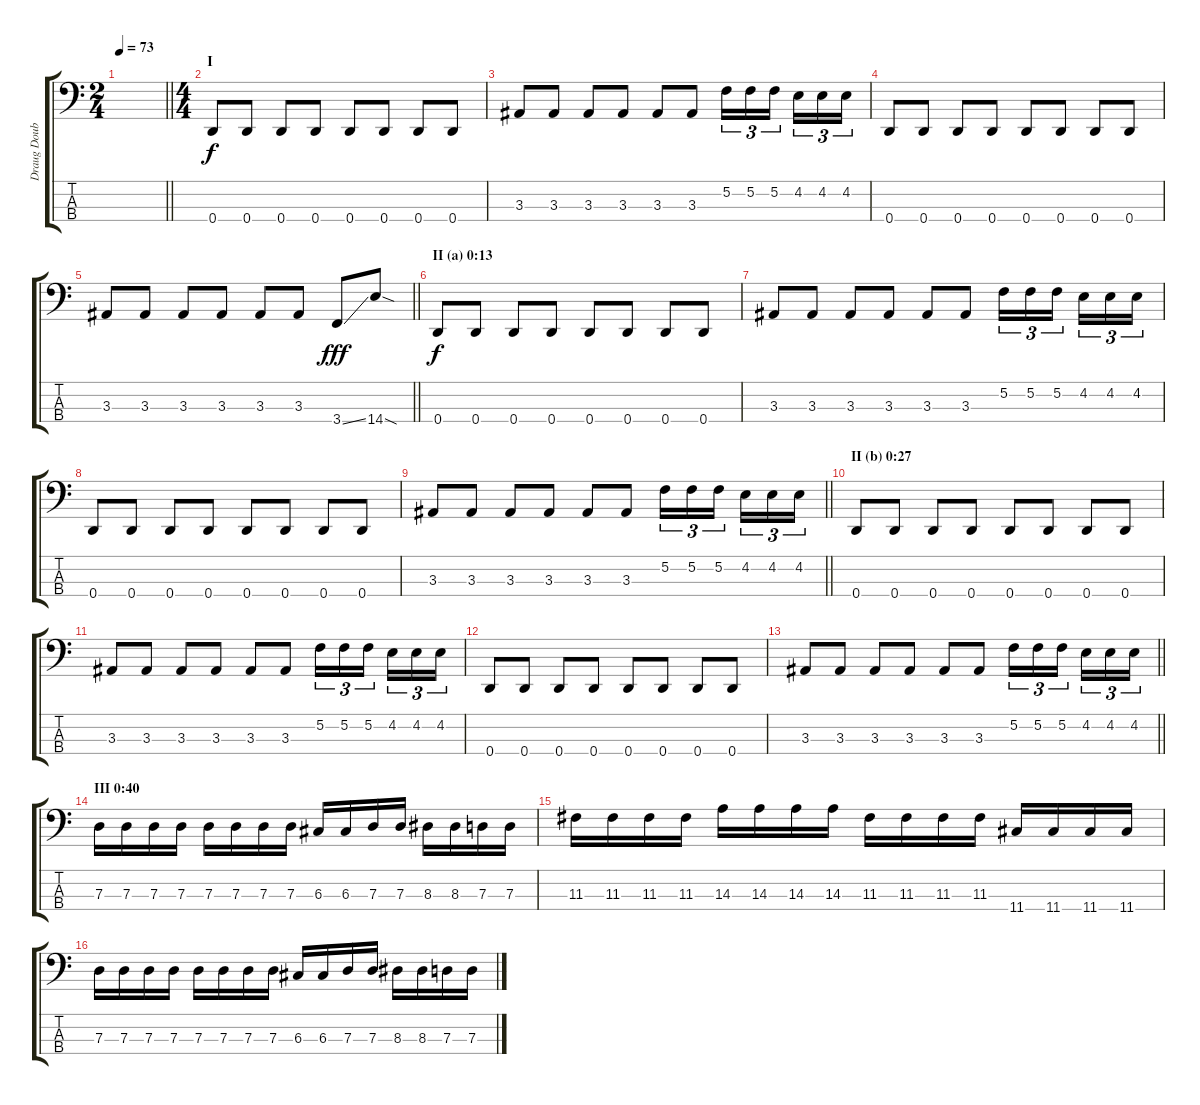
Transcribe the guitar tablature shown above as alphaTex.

\track ("Draug Double" "Draug Doub") {instrument electricbasspick}
\staff {score tabs}
\tuning (F2 C2 G1 D1) {hide}
\ts (2 4)
\tempo 73
\clef f4
\barLineRight lightlight
\ks c
|
\ts (4 4)
\section ("" "I")
0.4.8 0.4.8 0.4.8 0.4.8 0.4.8 0.4.8 0.4.8 0.4.8 |
3.3.8 3.3.8 3.3.8 3.3.8 3.3.8 3.3.8 5.2.16{tu (3 2)} 5.2.16{tu (3 2)} 5.2.16{tu (3 2) beam splitsecondary} 4.2.16{tu (3 2)} 4.2.16{tu (3 2)} 4.2.16{tu (3 2)} |
0.4.8 0.4.8 0.4.8 0.4.8 0.4.8 0.4.8 0.4.8 0.4.8 |
\barLineRight lightlight
3.3.8 3.3.8 3.3.8 3.3.8 3.3.8 3.3.8 3.4{ss}.8{dy fff} 14.4{sod}.8 |
\section ("" "II (a) 0:13")
0.4.8{dy f} 0.4.8 0.4.8 0.4.8 0.4.8 0.4.8 0.4.8 0.4.8 |
3.3.8 3.3.8 3.3.8 3.3.8 3.3.8 3.3.8 5.2.16{tu (3 2)} 5.2.16{tu (3 2)} 5.2.16{tu (3 2) beam splitsecondary} 4.2.16{tu (3 2)} 4.2.16{tu (3 2)} 4.2.16{tu (3 2)} |
0.4.8 0.4.8 0.4.8 0.4.8 0.4.8 0.4.8 0.4.8 0.4.8 |
\barLineRight lightlight
3.3.8 3.3.8 3.3.8 3.3.8 3.3.8 3.3.8 5.2.16{tu (3 2)} 5.2.16{tu (3 2)} 5.2.16{tu (3 2) beam splitsecondary} 4.2.16{tu (3 2)} 4.2.16{tu (3 2)} 4.2.16{tu (3 2)} |
\section ("" "II (b) 0:27")
0.4.8 0.4.8 0.4.8 0.4.8 0.4.8 0.4.8 0.4.8 0.4.8 |
3.3.8 3.3.8 3.3.8 3.3.8 3.3.8 3.3.8 5.2.16{tu (3 2)} 5.2.16{tu (3 2)} 5.2.16{tu (3 2) beam splitsecondary} 4.2.16{tu (3 2)} 4.2.16{tu (3 2)} 4.2.16{tu (3 2)} |
0.4.8 0.4.8 0.4.8 0.4.8 0.4.8 0.4.8 0.4.8 0.4.8 |
\barLineRight lightlight
3.3.8 3.3.8 3.3.8 3.3.8 3.3.8 3.3.8 5.2.16{tu (3 2)} 5.2.16{tu (3 2)} 5.2.16{tu (3 2) beam splitsecondary} 4.2.16{tu (3 2)} 4.2.16{tu (3 2)} 4.2.16{tu (3 2)} |
\section ("" "III 0:40")
7.3.16 7.3.16 7.3.16 7.3.16 7.3.16 7.3.16 7.3.16 7.3.16 6.3.16 6.3.16 7.3.16 7.3.16 8.3.16 8.3.16 7.3.16 7.3.16 |
11.3.16 11.3.16 11.3.16 11.3.16 14.3.16 14.3.16 14.3.16 14.3.16 11.3.16 11.3.16 11.3.16 11.3.16 11.4.16 11.4.16 11.4.16 11.4.16 |
7.3.16 7.3.16 7.3.16 7.3.16 7.3.16 7.3.16 7.3.16 7.3.16 6.3.16 6.3.16 7.3.16 7.3.16 8.3.16 8.3.16 7.3.16 7.3.16
